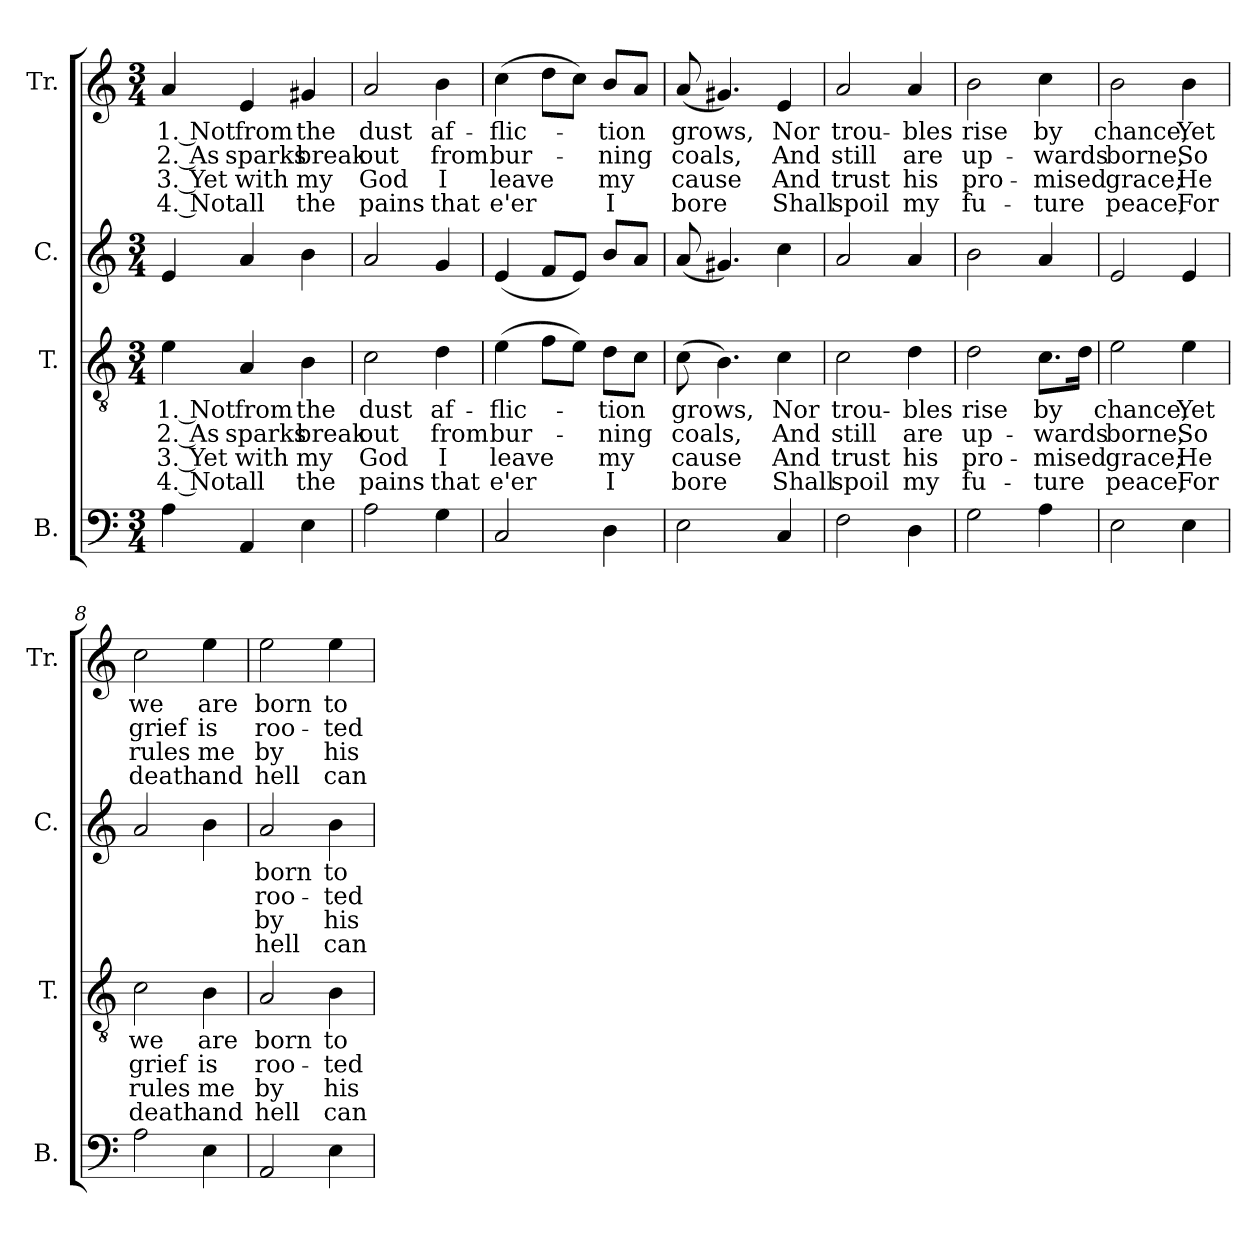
**kern	**kern	**text	**text	**text	**text	**kern	**text	**text	**text	**text	**kern	**text	**text	**text	**text
*part4	*part3	*part3	*part3	*part3	*part3	*part2	*part2	*part2	*part2	*part2	*part1	*part1	*part1	*part1	*part1
*staff4	*staff3	*staff3	*staff3	*staff3	*staff3	*staff2	*staff2	*staff2	*staff2	*staff2	*staff1	*staff1	*staff1	*staff1	*staff1
*I"B.	*I"T.	*	*	*	*	*I"C.	*	*	*	*	*I"Tr.	*	*	*	*
*I'B.	*I'T.	*	*	*	*	*I'C.	*	*	*	*	*I'Tr.	*	*	*	*
*clefF4	*clefGv2	*	*	*	*	*clefG2	*	*	*	*	*clefG2	*	*	*	*
*k[]	*k[]	*	*	*	*	*k[]	*	*	*	*	*k[]	*	*	*	*
*M3/4	*M3/4	*	*	*	*	*M3/4	*	*	*	*	*M3/4	*	*	*	*
*MM100	*MM100	*	*	*	*	*MM100	*	*	*	*	*MM100	*	*	*	*
=1	=1	=1	=1	=1	=1	=1	=1	=1	=1	=1	=1	=1	=1	=1	=1
!	!	!LO:LY:b	!LO:LY:b	!LO:LY:b	!LO:LY:b	!	!	!	!	!	!	!LO:LY:b	!LO:LY:b	!LO:LY:b	!LO:LY:b
4A\	4e\	1. Not	2. As	3. Yet	4. Not	4e/	.	.	.	.	4a/	1. Not	2. As	3. Yet	4. Not
!	!	!LO:LY:b	!LO:LY:b	!LO:LY:b	!LO:LY:b	!	!	!	!	!	!	!LO:LY:b	!LO:LY:b	!LO:LY:b	!LO:LY:b
4AA/	4A/	from	sparks	with	all	4a/	.	.	.	.	4e/	from	sparks	with	all
!	!	!LO:LY:b	!LO:LY:b	!LO:LY:b	!LO:LY:b	!	!	!	!	!	!	!LO:LY:b	!LO:LY:b	!LO:LY:b	!LO:LY:b
4E\	4B\	the	break	my	the	4b\	.	.	.	.	4g#X/	the	break	my	the
=2	=2	=2	=2	=2	=2	=2	=2	=2	=2	=2	=2	=2	=2	=2	=2
!	!	!LO:LY:b	!LO:LY:b	!LO:LY:b	!LO:LY:b	!	!	!	!	!	!	!LO:LY:b	!LO:LY:b	!LO:LY:b	!LO:LY:b
2A\	2c\	dust	out	God	pains	2a/	.	.	.	.	2a/	dust	out	God	pains
!	!	!LO:LY:b	!LO:LY:b	!LO:LY:b	!LO:LY:b	!	!	!	!	!	!	!LO:LY:b	!LO:LY:b	!LO:LY:b	!LO:LY:b
4G\	4d\	af-	from	I	that	4g/	.	.	.	.	4b\	af-	from	I	that
=3	=3	=3	=3	=3	=3	=3	=3	=3	=3	=3	=3	=3	=3	=3	=3
!	!	!LO:LY:b	!LO:LY:b	!LO:LY:b	!LO:LY:b	!	!	!	!	!	!	!LO:LY:b	!LO:LY:b	!LO:LY:b	!LO:LY:b
2C/	(4e\	-flic-	bur-	leave	e'er	(4e/	.	.	.	.	(4cc\	-flic-	bur-	leave	e'er
.	8f\L	.	.	.	.	8f/L	.	.	.	.	8dd\L	.	.	.	.
.	8e\J)	.	.	.	.	8e/J)	.	.	.	.	8cc\J)	.	.	.	.
!	!	!LO:LY:b	!LO:LY:b	!LO:LY:b	!LO:LY:b	!	!	!	!	!	!	!LO:LY:b	!LO:LY:b	!LO:LY:b	!LO:LY:b
4D\	8d\L	-tion	-ning	my	I	8b/L	.	.	.	.	8b/L	-tion	-ning	my	I
.	8c\J	.	.	.	.	8a/J	.	.	.	.	8a/J	.	.	.	.
=4	=4	=4	=4	=4	=4	=4	=4	=4	=4	=4	=4	=4	=4	=4	=4
!	!	!LO:LY:b	!LO:LY:b	!LO:LY:b	!LO:LY:b	!	!	!	!	!	!	!LO:LY:b	!LO:LY:b	!LO:LY:b	!LO:LY:b
2E\	(8c\	grows,	coals,	cause	bore	(8a/	.	.	.	.	(8a/	grows,	coals,	cause	bore
.	4.B\)	.	.	.	.	4.g#X/)	.	.	.	.	4.g#X/)	.	.	.	.
!	!	!LO:LY:b	!LO:LY:b	!LO:LY:b	!LO:LY:b	!	!	!	!	!	!	!LO:LY:b	!LO:LY:b	!LO:LY:b	!LO:LY:b
4C/	4c\	Nor	And	And	Shall	4cc\	.	.	.	.	4e/	Nor	And	And	Shall
=5	=5	=5	=5	=5	=5	=5	=5	=5	=5	=5	=5	=5	=5	=5	=5
!	!	!LO:LY:b	!LO:LY:b	!LO:LY:b	!LO:LY:b	!	!	!	!	!	!	!LO:LY:b	!LO:LY:b	!LO:LY:b	!LO:LY:b
2F\	2c\	trou-	still	trust	spoil	2a/	.	.	.	.	2a/	trou-	still	trust	spoil
!	!	!LO:LY:b	!LO:LY:b	!LO:LY:b	!LO:LY:b	!	!	!	!	!	!	!LO:LY:b	!LO:LY:b	!LO:LY:b	!LO:LY:b
4D\	4d\	-bles	are	his	my	4a/	.	.	.	.	4a/	-bles	are	his	my
=6	=6	=6	=6	=6	=6	=6	=6	=6	=6	=6	=6	=6	=6	=6	=6
!	!	!LO:LY:b	!LO:LY:b	!LO:LY:b	!LO:LY:b	!	!	!	!	!	!	!LO:LY:b	!LO:LY:b	!LO:LY:b	!LO:LY:b
2G\	2d\	rise	up-	pro-	fu-	2b\	.	.	.	.	2b\	rise	up-	pro-	fu-
!	!	!LO:LY:b	!LO:LY:b	!LO:LY:b	!LO:LY:b	!	!	!	!	!	!	!LO:LY:b	!LO:LY:b	!LO:LY:b	!LO:LY:b
4A\	8.c\L	by	-wards	-mised	-ture	4a/	.	.	.	.	4cc\	by	-wards	-mised	-ture
.	16d\Jk	.	.	.	.	.	.	.	.	.	.	.	.	.	.
=7	=7	=7	=7	=7	=7	=7	=7	=7	=7	=7	=7	=7	=7	=7	=7
!	!	!LO:LY:b	!LO:LY:b	!LO:LY:b	!LO:LY:b	!	!	!	!	!	!	!LO:LY:b	!LO:LY:b	!LO:LY:b	!LO:LY:b
2E\	2e\	chance;	borne,	grace;	peace,	2e/	.	.	.	.	2b\	chance;	borne,	grace;	peace,
!	!	!LO:LY:b	!LO:LY:b	!LO:LY:b	!LO:LY:b	!	!	!	!	!	!	!LO:LY:b	!LO:LY:b	!LO:LY:b	!LO:LY:b
4E\	4e\	Yet	So	He	For	4e/	.	.	.	.	4b\	Yet	So	He	For
=8	=8	=8	=8	=8	=8	=8	=8	=8	=8	=8	=8	=8	=8	=8	=8
!	!	!LO:LY:b	!LO:LY:b	!LO:LY:b	!LO:LY:b	!	!	!	!	!	!	!LO:LY:b	!LO:LY:b	!LO:LY:b	!LO:LY:b
2A\	2c\	we	grief	rules	death	2a/	.	.	.	.	2cc\	we	grief	rules	death
!	!	!LO:LY:b	!LO:LY:b	!LO:LY:b	!LO:LY:b	!	!	!	!	!	!	!LO:LY:b	!LO:LY:b	!LO:LY:b	!LO:LY:b
4E\	4B\	are	is	me	and	4b\	.	.	.	.	4ee\	are	is	me	and
=9	=9	=9	=9	=9	=9	=9	=9	=9	=9	=9	=9	=9	=9	=9	=9
!	!	!LO:LY:b	!LO:LY:b	!LO:LY:b	!LO:LY:b	!	!LO:LY:b	!LO:LY:b	!LO:LY:b	!LO:LY:b	!	!LO:LY:b	!LO:LY:b	!LO:LY:b	!LO:LY:b
2AA/	2A/	born	roo-	by	hell	2a/	born	roo-	by	hell	2ee\	born	roo-	by	hell
!	!	!LO:LY:b	!LO:LY:b	!LO:LY:b	!LO:LY:b	!	!LO:LY:b	!LO:LY:b	!LO:LY:b	!LO:LY:b	!	!LO:LY:b	!LO:LY:b	!LO:LY:b	!LO:LY:b
4E\	4B\	to	-ted	his	can	4b\	to	-ted	his	can	4ee\	to	-ted	his	can
=	=	=	=	=	=	=	=	=	=	=	=	=	=	=	=
*-	*-	*-	*-	*-	*-	*-	*-	*-	*-	*-	*-	*-	*-	*-	*-
